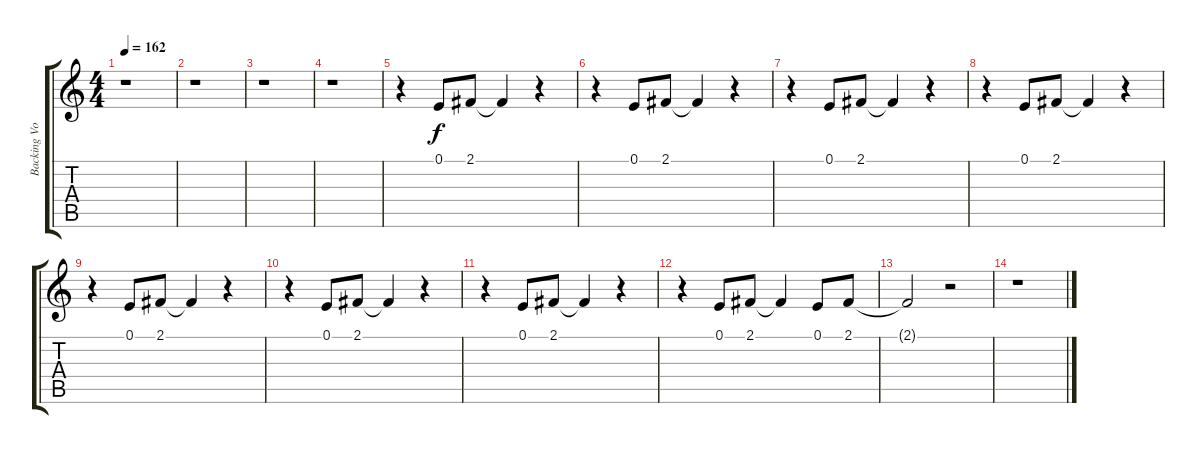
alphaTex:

\track ("Backing Vox" "Backing Vo") {instrument drawbarorgan}
\staff {score tabs}
\tuning (E4 B3 G3 D3 A2 E2) {hide}
\ts (4 4)
\tempo 162
\clef g2
\ks c
r.1{dy f} |
r.1 |
r.1 |
r.1 |
r.4 0.1.8 2.1.8 2.1{t}.4 r.4 |
r.4 0.1.8 2.1.8 2.1{t}.4 r.4 |
r.4 0.1.8 2.1.8 2.1{t}.4 r.4 |
r.4 0.1.8 2.1.8 2.1{t}.4 r.4 |
r.4 0.1.8 2.1.8 2.1{t}.4 r.4 |
r.4 0.1.8 2.1.8 2.1{t}.4 r.4 |
r.4 0.1.8 2.1.8 2.1{t}.4 r.4 |
r.4 0.1.8 2.1.8 2.1{t}.4 0.1.8 2.1.8 |
2.1{t}.2 r.2 |
r.1
